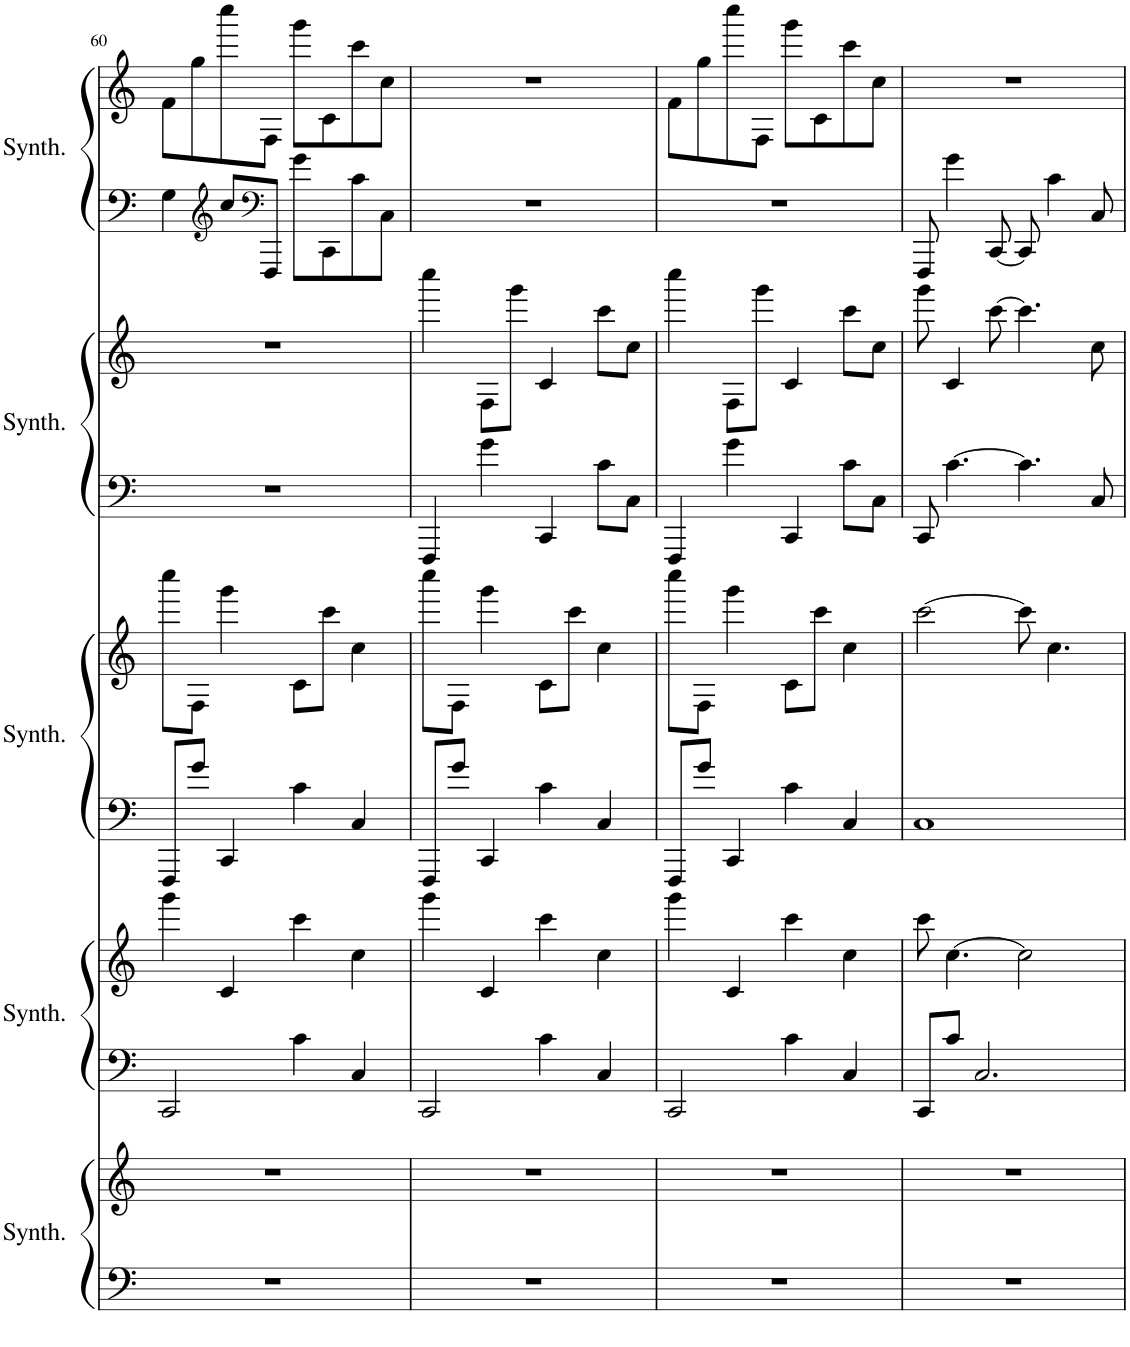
**kern	**kern	**kern	**kern	**kern	**kern	**kern	**kern	**kern	**kern
*part5	*part5	*part4	*part4	*part3	*part3	*part2	*part2	*part1	*part1
*staff10	*staff9	*staff8	*staff7	*staff6	*staff5	*staff4	*staff3	*staff2	*staff1
*I"Pad Synthesizer, Warm Pad	*	*I"Pad Synthesizer, Warm Pad	*	*I"Pad Synthesizer, Warm Pad	*	*I"Pad Synthesizer, Warm Pad	*	*I"Pad Synthesizer, Warm Pad	*
*I'Synth.	*	*I'Synth.	*	*I'Synth.	*	*I'Synth.	*	*I'Synth.	*
!!LO:PB:g=z
*clefF4	*clefG2	*clefF4	*clefG2	*clefF4	*clefG2	*clefF4	*clefG2	*clefF4	*clefG2
*k[]	*k[]	*k[]	*k[]	*k[]	*k[]	*k[]	*k[]	*k[]	*k[]
*M4/4	*M4/4	*M4/4	*M4/4	*M4/4	*M4/4	*M4/4	*M4/4	*M4/4	*M4/4
=60	=60	=60	=60	=60	=60	=60	=60	=60	=60
1r	1r	2CC/	4ggg\	8FFF/L	8cccc\L	1r	1r	4G\	8f\L
.	.	.	.	8g/J	8F\J	.	.	.	8gg\
*	*	*	*	*	*	*	*	*clefG2	*
.	.	.	4c/	4CC/	4ggg\	.	.	8cc/L	8cccc\
*	*	*	*	*	*	*	*	*clefF4	*
.	.	.	.	.	.	.	.	8FFF/J	8F\J
.	.	4c\	4ccc\	4c\	8c\L	.	.	8g\L	8ggg\L
.	.	.	.	.	8ccc\J	.	.	8CC\	8c\
.	.	4C/	4cc\	4C/	4cc\	.	.	8c\	8ccc\
.	.	.	.	.	.	.	.	8C\J	8cc\J
=61	=61	=61	=61	=61	=61	=61	=61	=61	=61
1r	1r	2CC/	4ggg\	8FFF/L	8cccc\L	4FFF/	4cccc\	1r	1r
.	.	.	.	8g/J	8F\J	.	.	.	.
.	.	.	4c/	4CC/	4ggg\	4g\	8F\L	.	.
.	.	.	.	.	.	.	8ggg\J	.	.
.	.	4c\	4ccc\	4c\	8c\L	4CC/	4c/	.	.
.	.	.	.	.	8ccc\J	.	.	.	.
.	.	4C/	4cc\	4C/	4cc\	8c\L	8ccc\L	.	.
.	.	.	.	.	.	8C\J	8cc\J	.	.
=62	=62	=62	=62	=62	=62	=62	=62	=62	=62
1r	1r	2CC/	4ggg\	8FFF/L	8cccc\L	4FFF/	4cccc\	1r	8f\L
.	.	.	.	8g/J	8F\J	.	.	.	8gg\
.	.	.	4c/	4CC/	4ggg\	4g\	8F\L	.	8cccc\
.	.	.	.	.	.	.	8ggg\J	.	8F\J
.	.	4c\	4ccc\	4c\	8c\L	4CC/	4c/	.	8ggg\L
.	.	.	.	.	8ccc\J	.	.	.	8c\
.	.	4C/	4cc\	4C/	4cc\	8c\L	8ccc\L	.	8ccc\
.	.	.	.	.	.	8C\J	8cc\J	.	8cc\J
=63	=63	=63	=63	=63	=63	=63	=63	=63	=63
1r	1r	8CC/L	8ccc\	1C	[2ccc\	8CC/	8ggg\	8FFF/	1r
.	.	8c/J	[4.cc\	.	.	[4.c\	4c/	4g\	.
.	.	2.C/	.	.	.	.	.	.	.
.	.	.	.	.	.	.	[8ccc\	[8CC/	.
.	.	.	2cc\]	.	8ccc\]	4.c\]	4.ccc\]	8CC/]	.
.	.	.	.	.	4.cc\	.	.	4c\	.
.	.	.	.	.	.	8C/	8cc\	8C/	.
=	=	=	=	=	=	=	=	=	=
*-	*-	*-	*-	*-	*-	*-	*-	*-	*-
